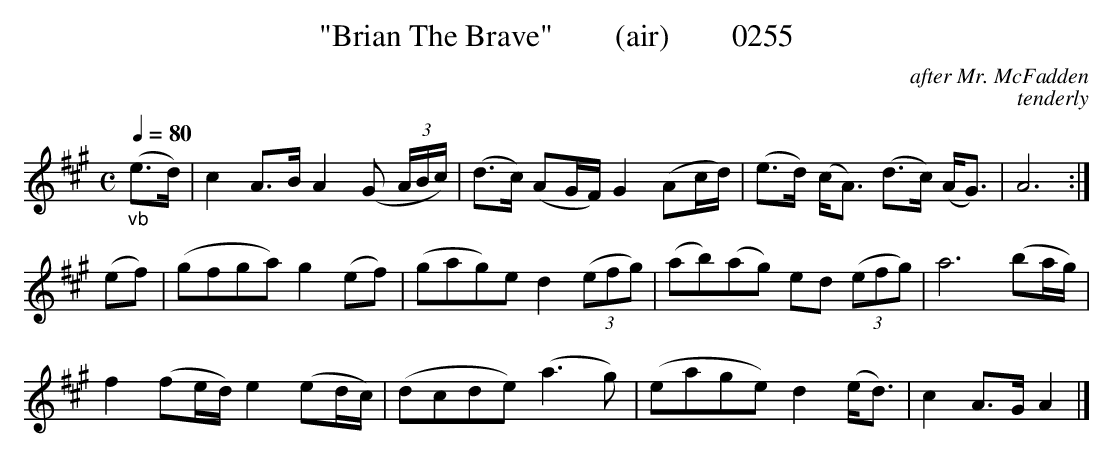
X:1
T:"Brian The Brave"        (air)        0255
C:after Mr. McFadden
C:tenderly
Q:1/4=80
M:C
L:1/8
K:A
"_vb"(e3/2d/2)|c2A3/2B/2 A2(G  (3A/2B/2c/2)|(d3/2c/2) (AG/2F/2) G2(Ac/2d/2)|(e3/2d/2) (c/2A3/2) (d3/2c/2) (A/2G3/2)|A6:|
(ef)|(gfga) g2(ef)|(gag)e d2 (3(efg)|(ab)(ag) ed  (3(efg)|a6(ba/2g/2)|
f2(fe/2d/2) e2(ed/2c/2)|(dcde) (a3g)|(eage) d2(e/2d3/2)|c2A3/2G/2 A2|]
